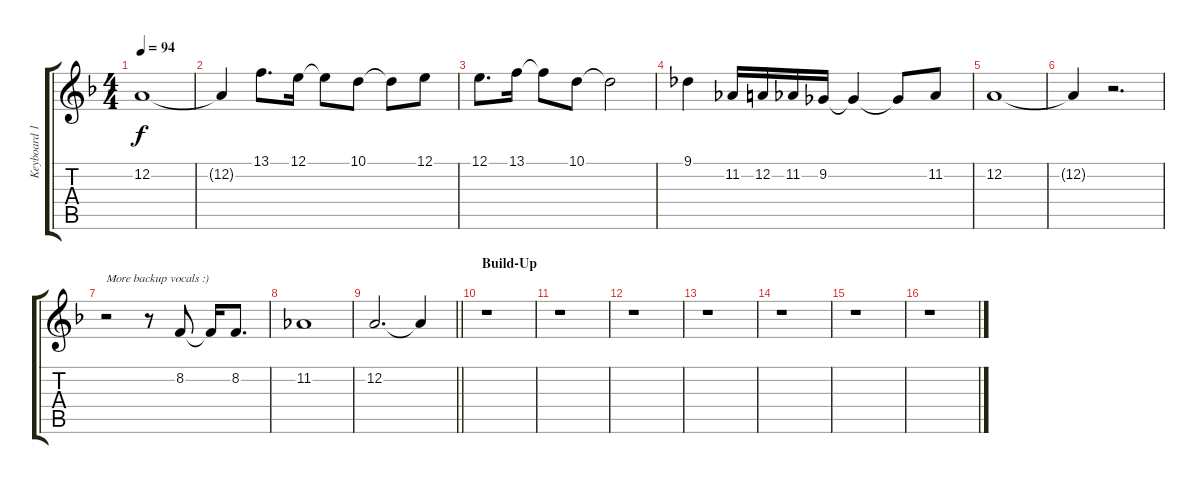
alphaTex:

\track ("Keyboard 1" "Keyboard 1") {instrument synthstrings1}
\staff {score tabs}
\tuning (E4 A3 F3 D3 A2 D2) {hide}
\ts (4 4)
\tempo 94
\clef g2
\ks dminor
12.2.1{dy f} |
12.2{t}.4 13.1.8{d} 12.1.16 12.1{t}.8 10.1.8 10.1{t}.8 12.1.8 |
12.1.8{d} 13.1.16 13.1{t}.8 10.1.8 10.1{t}.2 |
9.1.4 11.2.16 12.2.16 11.2.16 9.2.16 9.2{t}.4 9.2{t}.8 11.2.8 |
12.2.1 |
12.2{t}.4{volume 0} r.2{d} |
r.2{txt "More backup vocals :)" volume 12 balance 8 instrument oboe} r.8 8.2.8 8.2{t}.16 8.2.8{d} |
11.2.1 |
\barLineRight lightlight
12.2.2{d} 12.2{t}.4{volume 1} |
\section ("" "Build-Up")
r.1 |
r.1 |
r.1 |
r.1 |
r.1 |
r.1 |
r.1
